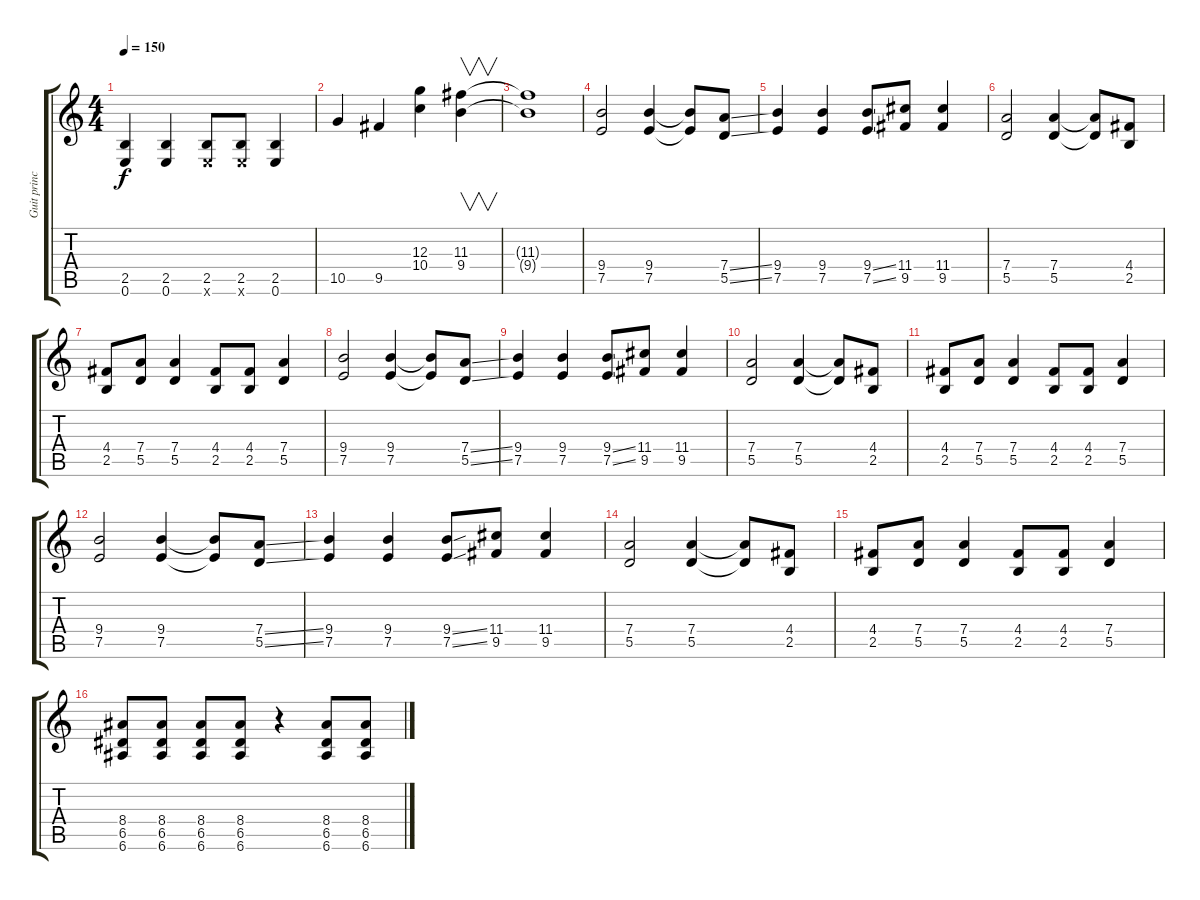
\track ("Guit principale" "Guit princ") {instrument overdrivenguitar}
\staff {score tabs}
\tuning (E4 B3 G3 D3 A2 E2) {hide}
\ts (4 4)
\tempo 150
\clef g2
\ks c
(2.5 0.6).4{dy f} (2.5 0.6).4 (2.5 0.6{x}).8 (2.5 0.6{x}).8 (2.5 0.6).4 |
10.5.4 9.5.4 (12.3 10.4).4 (11.3 9.4).4{v} |
(11.3{t} 9.4{t}).1 |
(9.4 7.5).2 (9.4 7.5).4 (9.4{t} 7.5{t}).8 (7.4{ss} 5.5{ss}).8 |
(9.4 7.5).4 (9.4 7.5).4 (9.4{ss} 7.5{ss}).8 (11.4 9.5).8 (11.4 9.5).4 |
(7.4 5.5).2 (7.4 5.5).4 (7.4{t} 5.5{t}).8 (4.4 2.5).8 |
(4.4 2.5).8 (7.4 5.5).8 (7.4 5.5).4 (4.4 2.5).8 (4.4 2.5).8 (7.4 5.5).4 |
(9.4 7.5).2 (9.4 7.5).4 (9.4{t} 7.5{t}).8 (7.4{ss} 5.5{ss}).8 |
(9.4 7.5).4 (9.4 7.5).4 (9.4{ss} 7.5{ss}).8 (11.4 9.5).8 (11.4 9.5).4 |
(7.4 5.5).2 (7.4 5.5).4 (7.4{t} 5.5{t}).8 (4.4 2.5).8 |
(4.4 2.5).8 (7.4 5.5).8 (7.4 5.5).4 (4.4 2.5).8 (4.4 2.5).8 (7.4 5.5).4 |
(9.4 7.5).2 (9.4 7.5).4 (9.4{t} 7.5{t}).8 (7.4{ss} 5.5{ss}).8 |
(9.4 7.5).4 (9.4 7.5).4 (9.4{ss} 7.5{ss}).8 (11.4 9.5).8 (11.4 9.5).4 |
(7.4 5.5).2 (7.4 5.5).4 (7.4{t} 5.5{t}).8 (4.4 2.5).8 |
(4.4 2.5).8 (7.4 5.5).8 (7.4 5.5).4 (4.4 2.5).8 (4.4 2.5).8 (7.4 5.5).4 |
(8.4 6.5 6.6).8 (8.4 6.5 6.6).8 (8.4 6.5 6.6).8 (8.4 6.5 6.6).8 r.4 (8.4 6.5 6.6).8 (8.4 6.5 6.6).8
